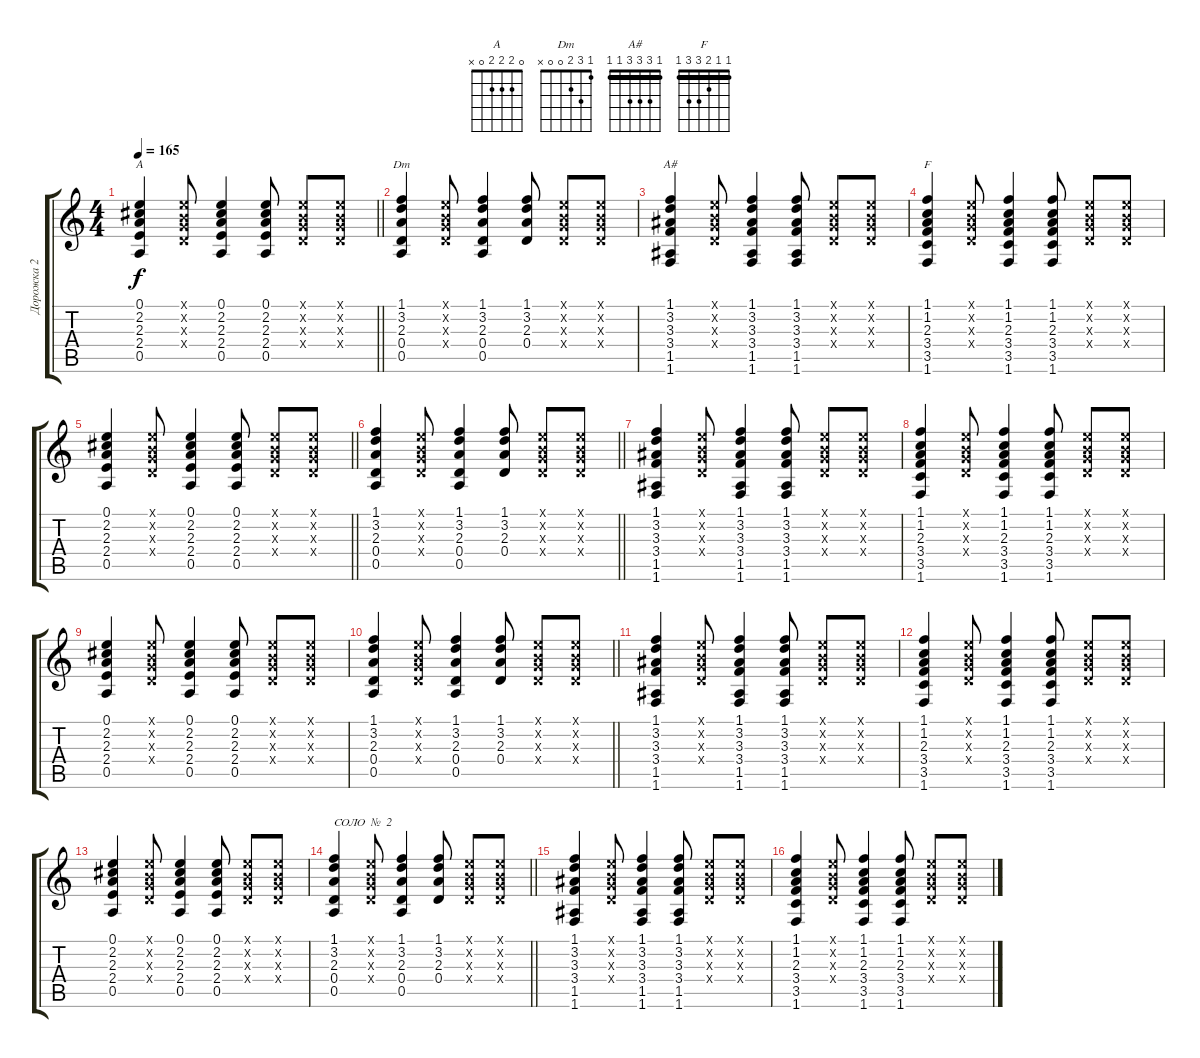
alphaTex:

\track ("Дорожка 2" "Дорожка 2") {instrument acousticguitarnylon}
\staff {score tabs}
\tuning (E4 B3 G3 D3 A2 E2) {hide}
\chord ("A" 0 2 2 2 0 x)
\chord ("Dm" 1 3 2 0 0 x)
\chord ("A#" 1 3 3 3 1 1) {barre 1}
\chord ("F" 1 1 2 3 3 1) {barre 1}
\ts (4 4)
\tempo 165
\clef g2
\barLineRight lightlight
\ks c
(0.1 2.2 2.3 2.4 0.5).4{ch "A" dy f} (0.1{x} 0.2{x} 0.3{x} 0.4{x}).8 (0.1 2.2 2.3 2.4 0.5).4 (0.1 2.2 2.3 2.4 0.5).8 (0.1{x} 0.2{x} 0.3{x} 0.4{x}).8 (0.1{x} 0.2{x} 0.3{x} 0.4{x}).8 |
(1.1 3.2 2.3 0.4 0.5).4{ch "Dm"} (0.1{x} 0.2{x} 0.3{x} 0.4{x}).8 (1.1 3.2 2.3 0.4 0.5).4 (1.1 3.2 2.3 0.4).8 (0.1{x} 0.2{x} 0.3{x} 0.4{x}).8 (0.1{x} 0.2{x} 0.3{x} 0.4{x}).8 |
(1.1 3.2 3.3 3.4 1.5 1.6).4{ch "A#"} (0.1{x} 0.2{x} 0.3{x} 0.4{x}).8 (1.1 3.2 3.3 3.4 1.5 1.6).4 (1.1 3.2 3.3 3.4 1.5 1.6).8 (0.1{x} 0.2{x} 0.3{x} 0.4{x}).8 (0.1{x} 0.2{x} 0.3{x} 0.4{x}).8 |
(1.1 1.2 2.3 3.4 3.5 1.6).4{ch "F"} (0.1{x} 0.2{x} 0.3{x} 0.4{x}).8 (1.1 1.2 2.3 3.4 3.5 1.6).4 (1.1 1.2 2.3 3.4 3.5 1.6).8 (0.1{x} 0.2{x} 0.3{x} 0.4{x}).8 (0.1{x} 0.2{x} 0.3{x} 0.4{x}).8 |
\barLineRight lightlight
(0.1 2.2 2.3 2.4 0.5).4 (0.1{x} 0.2{x} 0.3{x} 0.4{x}).8 (0.1 2.2 2.3 2.4 0.5).4 (0.1 2.2 2.3 2.4 0.5).8 (0.1{x} 0.2{x} 0.3{x} 0.4{x}).8 (0.1{x} 0.2{x} 0.3{x} 0.4{x}).8 |
\barLineRight lightlight
(1.1 3.2 2.3 0.4 0.5).4 (0.1{x} 0.2{x} 0.3{x} 0.4{x}).8 (1.1 3.2 2.3 0.4 0.5).4 (1.1 3.2 2.3 0.4).8 (0.1{x} 0.2{x} 0.3{x} 0.4{x}).8 (0.1{x} 0.2{x} 0.3{x} 0.4{x}).8 |
(1.1 3.2 3.3 3.4 1.5 1.6).4 (0.1{x} 0.2{x} 0.3{x} 0.4{x}).8 (1.1 3.2 3.3 3.4 1.5 1.6).4 (1.1 3.2 3.3 3.4 1.5 1.6).8 (0.1{x} 0.2{x} 0.3{x} 0.4{x}).8 (0.1{x} 0.2{x} 0.3{x} 0.4{x}).8 |
(1.1 1.2 2.3 3.4 3.5 1.6).4 (0.1{x} 0.2{x} 0.3{x} 0.4{x}).8 (1.1 1.2 2.3 3.4 3.5 1.6).4 (1.1 1.2 2.3 3.4 3.5 1.6).8 (0.1{x} 0.2{x} 0.3{x} 0.4{x}).8 (0.1{x} 0.2{x} 0.3{x} 0.4{x}).8 |
(0.1 2.2 2.3 2.4 0.5).4 (0.1{x} 0.2{x} 0.3{x} 0.4{x}).8 (0.1 2.2 2.3 2.4 0.5).4 (0.1 2.2 2.3 2.4 0.5).8 (0.1{x} 0.2{x} 0.3{x} 0.4{x}).8 (0.1{x} 0.2{x} 0.3{x} 0.4{x}).8 |
\barLineRight lightlight
(1.1 3.2 2.3 0.4 0.5).4 (0.1{x} 0.2{x} 0.3{x} 0.4{x}).8 (1.1 3.2 2.3 0.4 0.5).4 (1.1 3.2 2.3 0.4).8 (0.1{x} 0.2{x} 0.3{x} 0.4{x}).8 (0.1{x} 0.2{x} 0.3{x} 0.4{x}).8 |
(1.1 3.2 3.3 3.4 1.5 1.6).4 (0.1{x} 0.2{x} 0.3{x} 0.4{x}).8 (1.1 3.2 3.3 3.4 1.5 1.6).4 (1.1 3.2 3.3 3.4 1.5 1.6).8 (0.1{x} 0.2{x} 0.3{x} 0.4{x}).8 (0.1{x} 0.2{x} 0.3{x} 0.4{x}).8 |
(1.1 1.2 2.3 3.4 3.5 1.6).4 (0.1{x} 0.2{x} 0.3{x} 0.4{x}).8 (1.1 1.2 2.3 3.4 3.5 1.6).4 (1.1 1.2 2.3 3.4 3.5 1.6).8 (0.1{x} 0.2{x} 0.3{x} 0.4{x}).8 (0.1{x} 0.2{x} 0.3{x} 0.4{x}).8 |
(0.1 2.2 2.3 2.4 0.5).4 (0.1{x} 0.2{x} 0.3{x} 0.4{x}).8 (0.1 2.2 2.3 2.4 0.5).4 (0.1 2.2 2.3 2.4 0.5).8 (0.1{x} 0.2{x} 0.3{x} 0.4{x}).8 (0.1{x} 0.2{x} 0.3{x} 0.4{x}).8 |
\barLineRight lightlight
(1.1 3.2 2.3 0.4 0.5).4{txt "СОЛО  №  2"} (0.1{x} 0.2{x} 0.3{x} 0.4{x}).8 (1.1 3.2 2.3 0.4 0.5).4 (1.1 3.2 2.3 0.4).8 (0.1{x} 0.2{x} 0.3{x} 0.4{x}).8 (0.1{x} 0.2{x} 0.3{x} 0.4{x}).8 |
(1.1 3.2 3.3 3.4 1.5 1.6).4 (0.1{x} 0.2{x} 0.3{x} 0.4{x}).8 (1.1 3.2 3.3 3.4 1.5 1.6).4 (1.1 3.2 3.3 3.4 1.5 1.6).8 (0.1{x} 0.2{x} 0.3{x} 0.4{x}).8 (0.1{x} 0.2{x} 0.3{x} 0.4{x}).8 |
(1.1 1.2 2.3 3.4 3.5 1.6).4 (0.1{x} 0.2{x} 0.3{x} 0.4{x}).8 (1.1 1.2 2.3 3.4 3.5 1.6).4 (1.1 1.2 2.3 3.4 3.5 1.6).8 (0.1{x} 0.2{x} 0.3{x} 0.4{x}).8 (0.1{x} 0.2{x} 0.3{x} 0.4{x}).8
